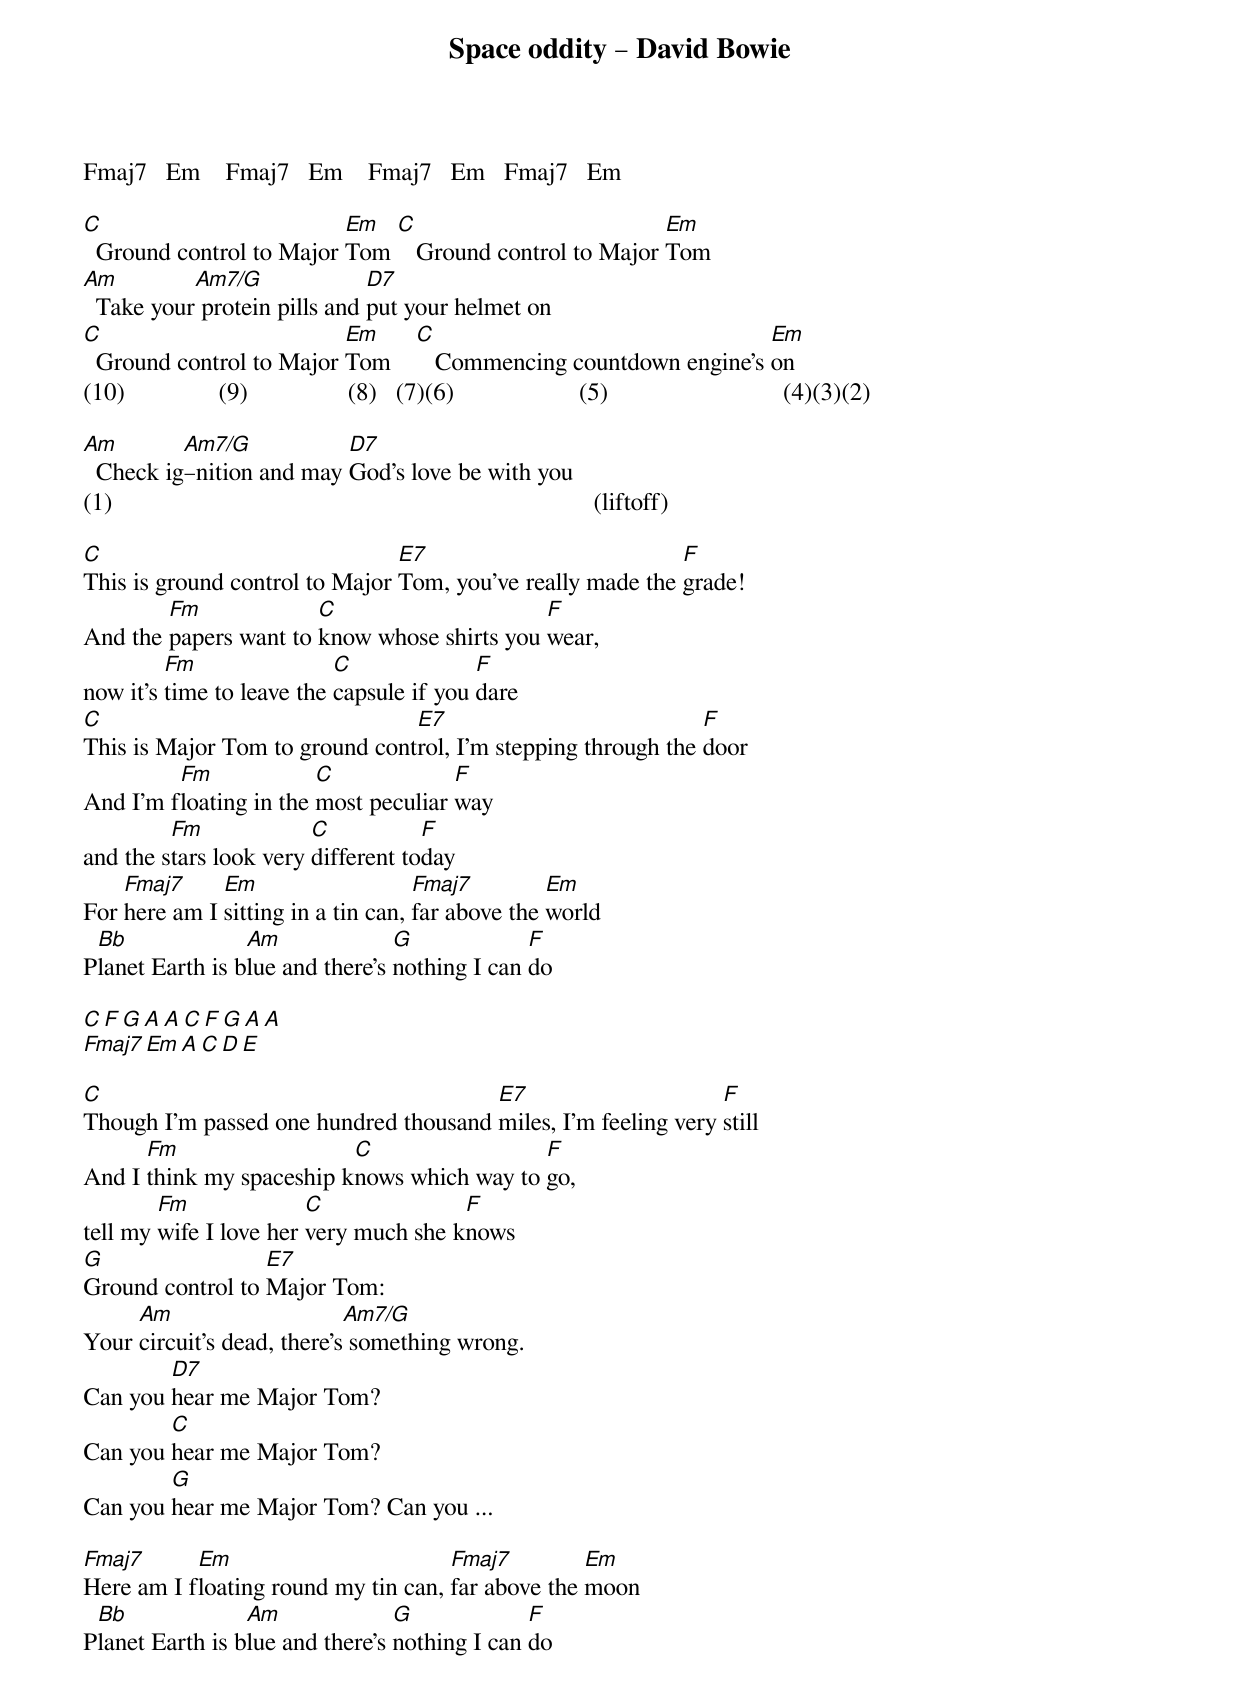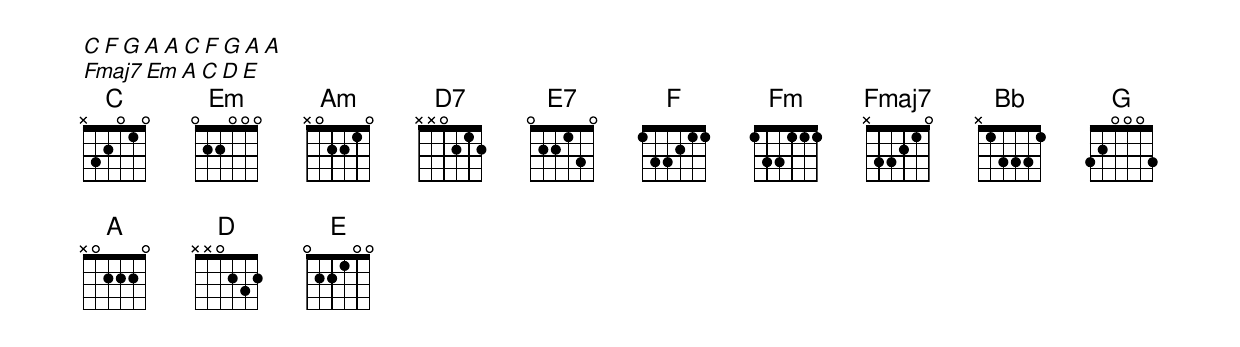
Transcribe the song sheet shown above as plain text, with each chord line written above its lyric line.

Space oddity – David Bowie

Fmaj7   Em    Fmaj7   Em    Fmaj7   Em   Fmaj7   Em

C                         Em  C                          Em
  Ground control to Major Tom    Ground control to Major Tom
Am         Am7/G              D7
  Take your protein pills and put your helmet on
C                         Em     C                                Em
  Ground control to Major Tom       Commencing countdown engine's on
(10)               (9)                (8)   (7)(6)                    (5)                            (4)(3)(2)

Am        Am7/G           D7
  Check ig–nition and may God's love be with you
(1)                                                                             (liftoff)

C                               E7                          F
This is ground control to Major Tom, you've really made the grade!
        Fm             C                     F
And the papers want to know whose shirts you wear,
         Fm                C              F
now it's time to leave the capsule if you dare
C                               E7                            F
This is Major Tom to ground control, I'm stepping through the door
         Fm             C             F
And I'm floating in the most peculiar way
         Fm             C           F
and the stars look very different today
    Fmaj7     Em                    Fmaj7         Em
For here am I sitting in a tin can, far above the world
 Bb              Am              G             F
Planet Earth is blue and there's nothing I can do

C  F  G   A   A   C  F  G   A   A
Fmaj7    Em    A    C     D     E

C                                      E7                      F
Though I'm passed one hundred thousand miles, I'm feeling very still
      Fm                  C                 F
And I think my spaceship knows which way to go,
        Fm              C              F
tell my wife I love her very much she knows
G                 E7
Ground control to Major Tom:
     Am                     Am7/G
Your circuit's dead, there's something wrong.
        D7
Can you hear me Major Tom?
        C
Can you hear me Major Tom?
        G
Can you hear me Major Tom? Can you ...

Fmaj7      Em                        Fmaj7         Em
Here am I floating round my tin can, far above the moon
 Bb              Am              G             F
Planet Earth is blue and there's nothing I can do

C  F  G   A   A   C  F  G   A   A
Fmaj7    Em    A    C     D     E
